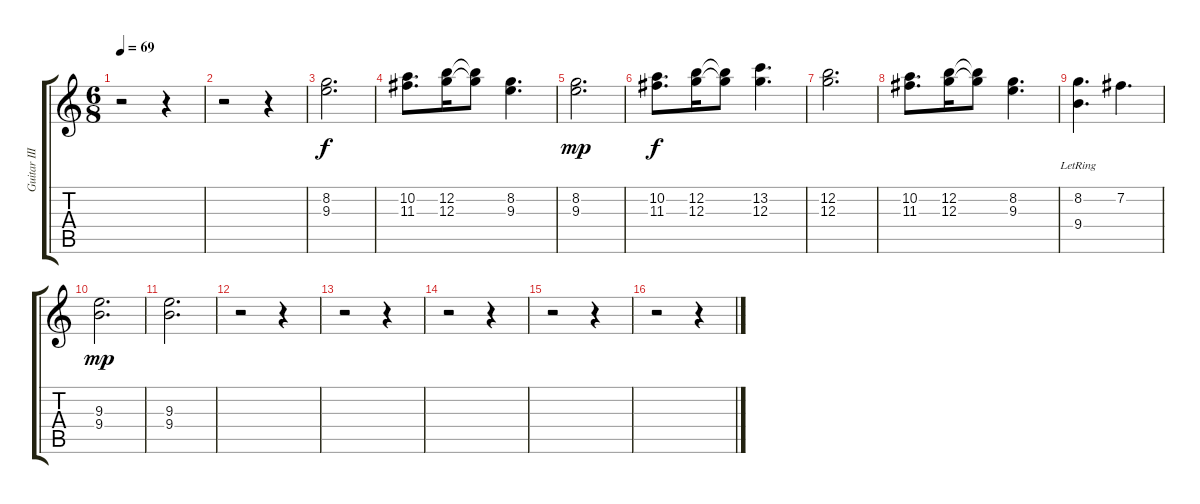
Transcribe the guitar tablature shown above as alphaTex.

\track ("Guitar III (distortion)" "Guitar III") {instrument distortionguitar}
\staff {score tabs}
\tuning (E4 B3 G3 D3 A2 E2) {hide}
\ts (6 8)
\tempo 69
\clef g2
\ks c
r.2{dy f} r.4 |
r.2 r.4 |
(8.2 9.3).2{d} |
(10.2 11.3).8{d} (12.2 12.3).16 (12.2{t} 12.3{t}).8 (8.2 9.3).4{d} |
(8.2 9.3).2{d dy mp} |
(10.2 11.3).8{d dy f} (12.2 12.3).16 (12.2{t} 12.3{t}).8 (13.2 12.3).4{d} |
(12.2 12.3).2{d} |
(10.2 11.3).8{d} (12.2 12.3).16 (12.2{t} 12.3{t}).8 (8.2 9.3).4{d} |
(8.2 9.4{lr}).4{d} 7.2.4{d} |
(9.3 9.4).2{d dy mp} |
(9.3 9.4).2{d} |
r.2 r.4 |
r.2 r.4 |
r.2 r.4 |
r.2 r.4 |
r.2 r.4
